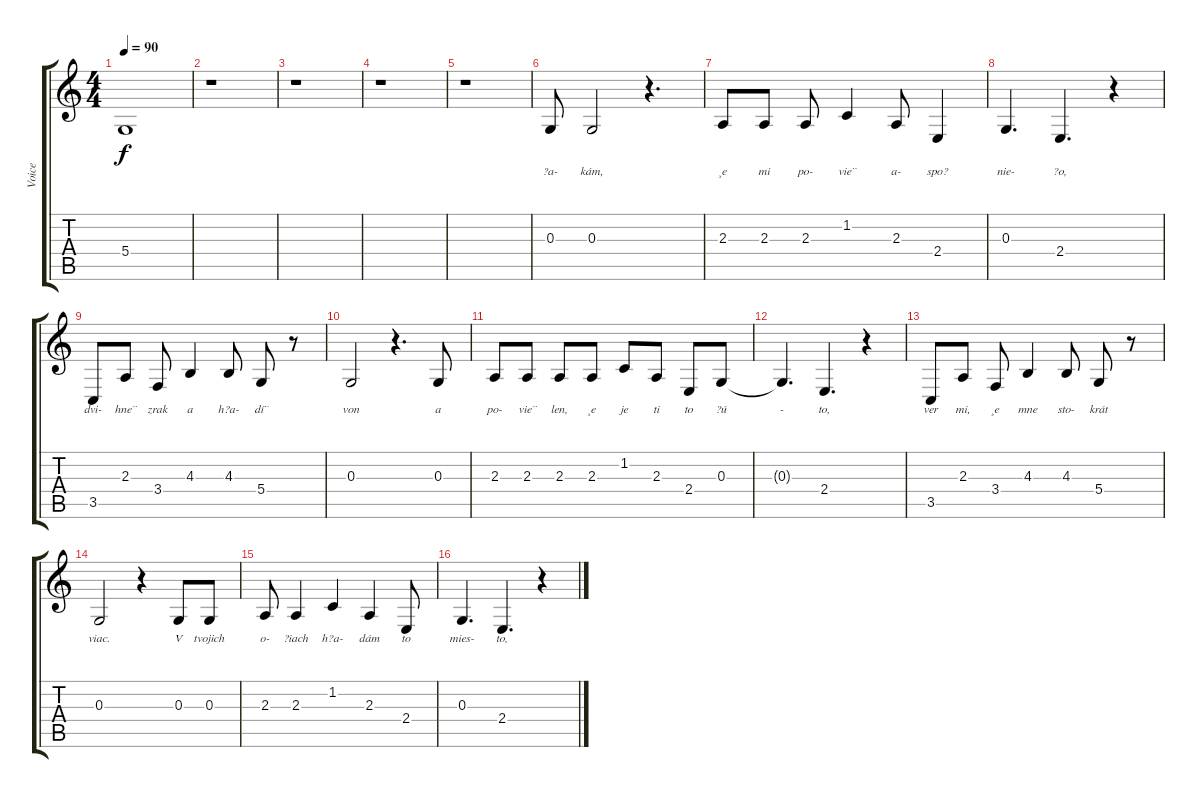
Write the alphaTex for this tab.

\track ("Voice" "Voice") {instrument acousticgrandpiano}
\staff {score tabs}
\tuning (E4 B3 G3 D3 A2 E2) {hide}
\ts (4 4)
\tempo 90
\clef g2
\ks c
5.4.1{lyrics (0 "") lyrics (1 "") lyrics (2 "") lyrics (3 "") lyrics (4 "") dy f} |
r.1 |
r.1 |
r.1 |
r.1 |
0.3.8{lyrics (0 "?a-") lyrics (1 "") lyrics (2 "") lyrics (3 "") lyrics (4 "")} 0.3.2{lyrics (0 "kám,") lyrics (1 "") lyrics (2 "") lyrics (3 "") lyrics (4 "")} r.4{d} |
2.3.8{lyrics (0 "¸e") lyrics (1 "") lyrics (2 "") lyrics (3 "") lyrics (4 "")} 2.3.8{lyrics (0 "mi") lyrics (1 "") lyrics (2 "") lyrics (3 "") lyrics (4 "")} 2.3.8{lyrics (0 "po-") lyrics (1 "") lyrics (2 "") lyrics (3 "") lyrics (4 "")} 1.2.4{lyrics (0 "vie¨") lyrics (1 "") lyrics (2 "") lyrics (3 "") lyrics (4 "")} 2.3.8{lyrics (0 "a-") lyrics (1 "") lyrics (2 "") lyrics (3 "") lyrics (4 "")} 2.4.4{lyrics (0 "spo?") lyrics (1 "") lyrics (2 "") lyrics (3 "") lyrics (4 "")} |
0.3.4{d lyrics (0 "nie-") lyrics (1 "") lyrics (2 "") lyrics (3 "") lyrics (4 "")} 2.4.4{d lyrics (0 "?o,") lyrics (1 "") lyrics (2 "") lyrics (3 "") lyrics (4 "")} r.4 |
3.5.8{lyrics (0 "dvi-") lyrics (1 "") lyrics (2 "") lyrics (3 "") lyrics (4 "")} 2.3.8{lyrics (0 "hne¨") lyrics (1 "") lyrics (2 "") lyrics (3 "") lyrics (4 "")} 3.4.8{lyrics (0 "zrak") lyrics (1 "") lyrics (2 "") lyrics (3 "") lyrics (4 "")} 4.3.4{lyrics (0 "a") lyrics (1 "") lyrics (2 "") lyrics (3 "") lyrics (4 "")} 4.3.8{lyrics (0 "h?a-") lyrics (1 "") lyrics (2 "") lyrics (3 "") lyrics (4 "")} 5.4.8{lyrics (0 "dí­¨") lyrics (1 "") lyrics (2 "") lyrics (3 "") lyrics (4 "")} r.8 |
0.3.2{lyrics (0 "von") lyrics (1 "") lyrics (2 "") lyrics (3 "") lyrics (4 "")} r.4{d} 0.3.8{lyrics (0 "a") lyrics (1 "") lyrics (2 "") lyrics (3 "") lyrics (4 "")} |
2.3.8{lyrics (0 "po-") lyrics (1 "") lyrics (2 "") lyrics (3 "") lyrics (4 "")} 2.3.8{lyrics (0 "vie¨") lyrics (1 "") lyrics (2 "") lyrics (3 "") lyrics (4 "")} 2.3.8{lyrics (0 "len,") lyrics (1 "") lyrics (2 "") lyrics (3 "") lyrics (4 "")} 2.3.8{lyrics (0 "¸e") lyrics (1 "") lyrics (2 "") lyrics (3 "") lyrics (4 "")} 1.2.8{lyrics (0 "je") lyrics (1 "") lyrics (2 "") lyrics (3 "") lyrics (4 "")} 2.3.8{lyrics (0 "ti") lyrics (1 "") lyrics (2 "") lyrics (3 "") lyrics (4 "")} 2.4.8{lyrics (0 "to") lyrics (1 "") lyrics (2 "") lyrics (3 "") lyrics (4 "")} 0.3.8{lyrics (0 "?ú") lyrics (1 "") lyrics (2 "") lyrics (3 "") lyrics (4 "")} |
0.3{t}.4{d lyrics (0 "-") lyrics (1 "") lyrics (2 "") lyrics (3 "") lyrics (4 "")} 2.4.4{d lyrics (0 "to,") lyrics (1 "") lyrics (2 "") lyrics (3 "") lyrics (4 "")} r.4 |
3.5.8{lyrics (0 "ver") lyrics (1 "") lyrics (2 "") lyrics (3 "") lyrics (4 "")} 2.3.8{lyrics (0 "mi,") lyrics (1 "") lyrics (2 "") lyrics (3 "") lyrics (4 "")} 3.4.8{lyrics (0 "¸e") lyrics (1 "") lyrics (2 "") lyrics (3 "") lyrics (4 "")} 4.3.4{lyrics (0 "mne") lyrics (1 "") lyrics (2 "") lyrics (3 "") lyrics (4 "")} 4.3.8{lyrics (0 "sto-") lyrics (1 "") lyrics (2 "") lyrics (3 "") lyrics (4 "")} 5.4.8{lyrics (0 "krát") lyrics (1 "") lyrics (2 "") lyrics (3 "") lyrics (4 "")} r.8 |
0.3.2{lyrics (0 "viac.") lyrics (1 "") lyrics (2 "") lyrics (3 "") lyrics (4 "")} r.4 0.3.8{lyrics (0 "V") lyrics (1 "") lyrics (2 "") lyrics (3 "") lyrics (4 "")} 0.3.8{lyrics (0 "tvojich") lyrics (1 "") lyrics (2 "") lyrics (3 "") lyrics (4 "")} |
2.3.8{lyrics (0 "o-") lyrics (1 "") lyrics (2 "") lyrics (3 "") lyrics (4 "")} 2.3.4{lyrics (0 "?iach") lyrics (1 "") lyrics (2 "") lyrics (3 "") lyrics (4 "")} 1.2.4{lyrics (0 "h?a-") lyrics (1 "") lyrics (2 "") lyrics (3 "") lyrics (4 "")} 2.3.4{lyrics (0 "dám") lyrics (1 "") lyrics (2 "") lyrics (3 "") lyrics (4 "")} 2.4.8{lyrics (0 "to") lyrics (1 "") lyrics (2 "") lyrics (3 "") lyrics (4 "")} |
0.3.4{d lyrics (0 "mies-") lyrics (1 "") lyrics (2 "") lyrics (3 "") lyrics (4 "")} 2.4.4{d lyrics (0 "to,") lyrics (1 "") lyrics (2 "") lyrics (3 "") lyrics (4 "")} r.4
